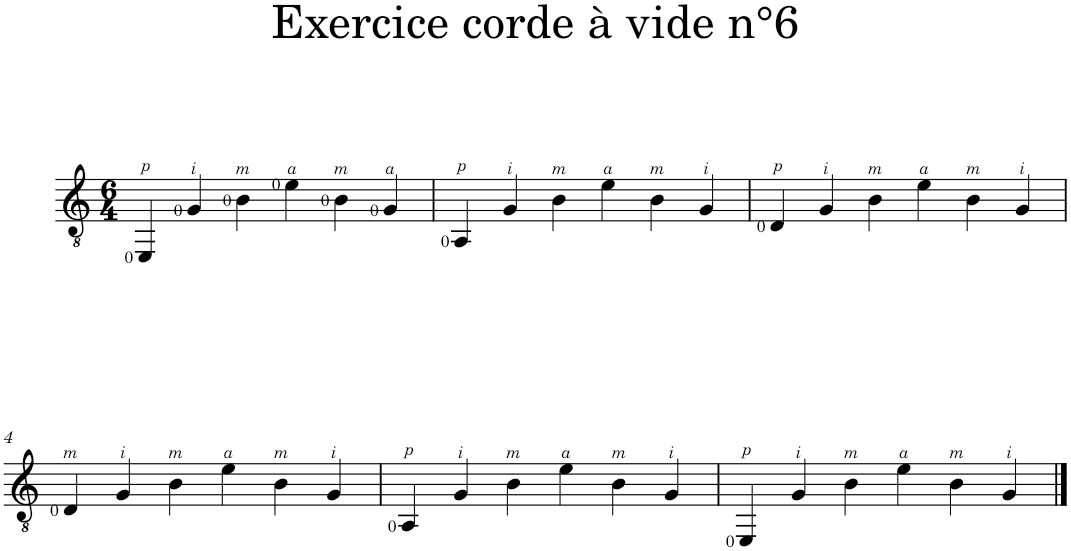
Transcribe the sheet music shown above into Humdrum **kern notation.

**kern
*part1
*staff1
*I"Guitare Classique
*I'Guit.
*clefGv2
*k[]
*M6/4
=1
4EE/
4G/
4B\
4e\
4B\
4G/
=2
4AA/
4G/
4B\
4e\
4B\
4G/
=3
4D/
4G/
4B\
4e\
4B\
4G/
!!LO:LB:g=z
=4
4D/
4G/
4B\
4e\
4B\
4G/
=5
4AA/
4G/
4B\
4e\
4B\
4G/
=6
4EE/
4G/
4B\
4e\
4B\
4G/
==
*-
